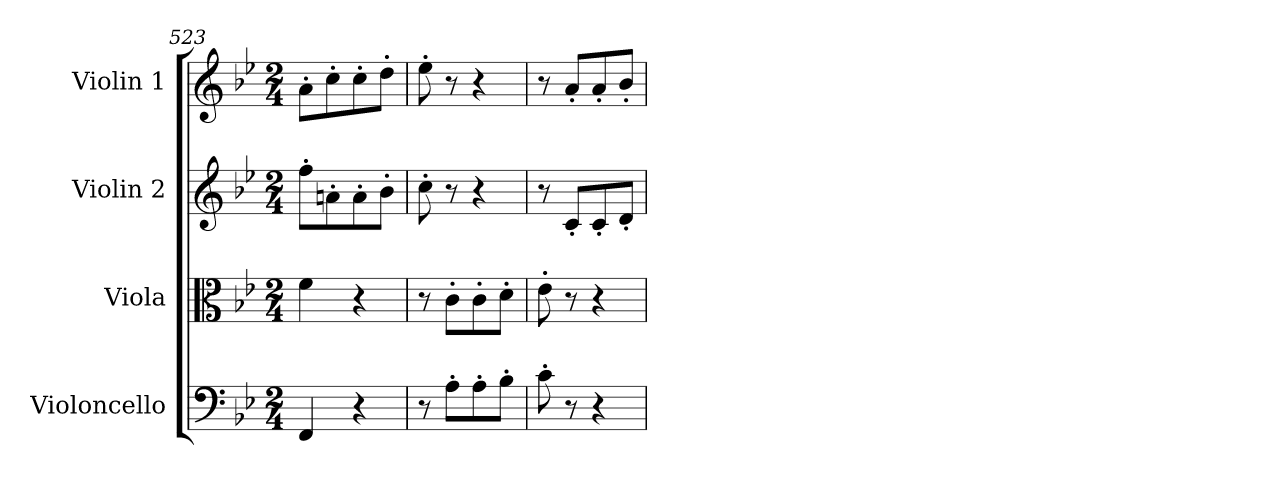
**kern	**kern	**kern	**kern
*part4	*part3	*part2	*part1
*staff4	*staff3	*staff2	*staff1
*I"Violoncello	*I"Viola	*I"Violin 2	*I"Violin 1
*I'Vc	*I'Vla	*I'Vln	*I'Vln
*clefF4	*clefC3	*clefG2	*clefG2
*k[b-e-]	*k[b-e-]	*k[b-e-]	*k[b-e-]
*M2/4	*M2/4	*M2/4	*M2/4
=523	=523	=523	=523
4FF/	4f\	8ff'\L	8a'\L
.	.	8an'\	8cc'\
4r	4r	8a'\	8cc'\
.	.	8b-'\J	8dd'\J
=524	=524	=524	=524
8r	8r	8cc'\	8ee-'\
8A'\L	8c'\L	8r	8r
8A'\	8c'\	4r	4r
8B-'\J	8d'\J	.	.
=525	=525	=525	=525
8c'\	8e-'\	8r	8r
8r	8r	8c'/L	8a'/L
4r	4r	8c'/	8a'/
.	.	8d'/J	8b-'/J
=	=	=	=
*-	*-	*-	*-
